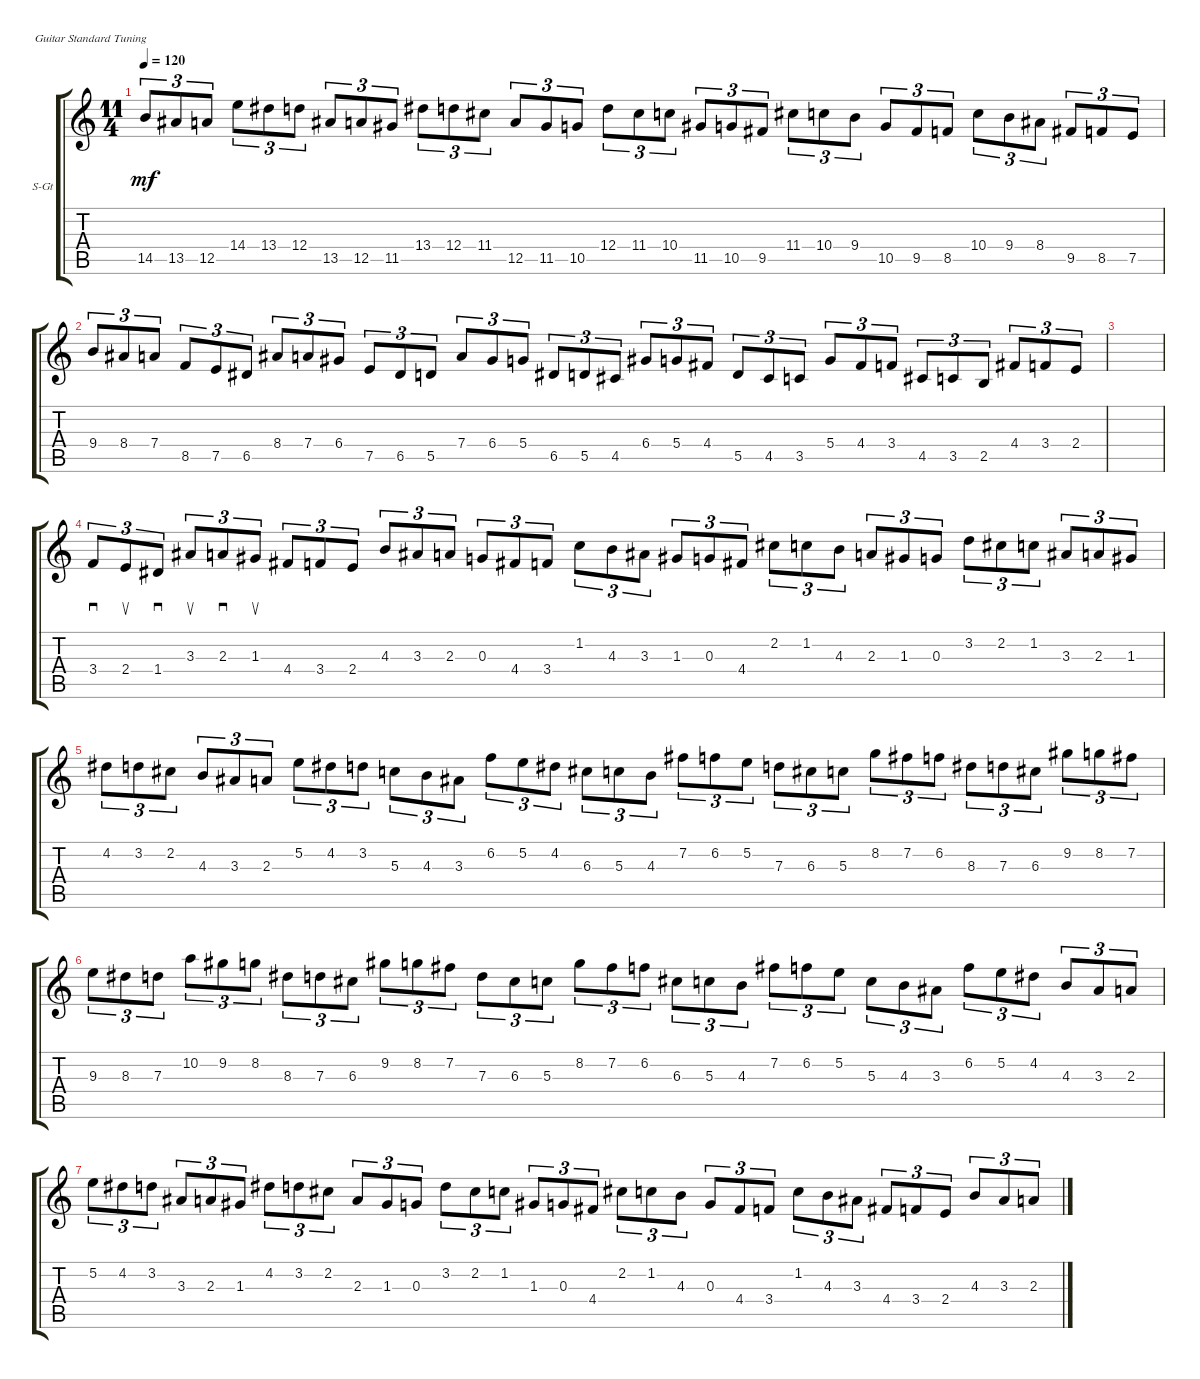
\defaultSystemsLayout 4
\bracketExtendMode groupsimilarinstruments
\firstSystemTrackNameOrientation horizontal
\otherSystemsTrackNameOrientation horizontal
\track ("Steel Guitar" "S-Gt") {instrument acousticguitarsteel}
\staff {score tabs}
\tuning (E4 B3 G3 D3 A2 E2)
\ts (11 4)
\tempo 120
\clef g2
\ks c
14.5.8{tu (3 2) dy mf} 13.5.8{tu (3 2)} 12.5.8{tu (3 2)} 14.4.8{tu (3 2)} 13.4.8{tu (3 2)} 12.4.8{tu (3 2)} 13.5.8{tu (3 2)} 12.5.8{tu (3 2)} 11.5.8{tu (3 2)} 13.4.8{tu (3 2)} 12.4.8{tu (3 2)} 11.4.8{tu (3 2)} 12.5.8{tu (3 2)} 11.5.8{tu (3 2)} 10.5.8{tu (3 2)} 12.4.8{tu (3 2)} 11.4.8{tu (3 2)} 10.4.8{tu (3 2)} 11.5.8{tu (3 2)} 10.5.8{tu (3 2)} 9.5.8{tu (3 2)} 11.4.8{tu (3 2)} 10.4.8{tu (3 2)} 9.4.8{tu (3 2)} 10.5.8{tu (3 2)} 9.5.8{tu (3 2)} 8.5.8{tu (3 2)} 10.4.8{tu (3 2)} 9.4.8{tu (3 2)} 8.4.8{tu (3 2)} 9.5.8{tu (3 2)} 8.5.8{tu (3 2)} 7.5.8{tu (3 2)} |
9.4.8{tu (3 2)} 8.4.8{tu (3 2)} 7.4.8{tu (3 2)} 8.5.8{tu (3 2)} 7.5.8{tu (3 2)} 6.5.8{tu (3 2)} 8.4.8{tu (3 2)} 7.4.8{tu (3 2)} 6.4.8{tu (3 2)} 7.5.8{tu (3 2)} 6.5.8{tu (3 2)} 5.5.8{tu (3 2)} 7.4.8{tu (3 2)} 6.4.8{tu (3 2)} 5.4.8{tu (3 2)} 6.5.8{tu (3 2)} 5.5.8{tu (3 2)} 4.5.8{tu (3 2)} 6.4.8{tu (3 2)} 5.4.8{tu (3 2)} 4.4.8{tu (3 2)} 5.5.8{tu (3 2)} 4.5.8{tu (3 2)} 3.5.8{tu (3 2)} 5.4.8{tu (3 2)} 4.4.8{tu (3 2)} 3.4.8{tu (3 2)} 4.5.8{tu (3 2)} 3.5.8{tu (3 2)} 2.5.8{tu (3 2)} 4.4.8{tu (3 2)} 3.4.8{tu (3 2)} 2.4.8{tu (3 2)} |
|
3.4.8{sd tu (3 2)} 2.4.8{su tu (3 2)} 1.4.8{sd tu (3 2)} 3.3.8{su tu (3 2)} 2.3.8{sd tu (3 2)} 1.3.8{su tu (3 2)} 4.4.8{tu (3 2)} 3.4.8{tu (3 2)} 2.4.8{tu (3 2)} 4.3.8{tu (3 2)} 3.3.8{tu (3 2)} 2.3.8{tu (3 2)} 0.3.8{tu (3 2)} 4.4.8{tu (3 2)} 3.4.8{tu (3 2)} 1.2.8{tu (3 2)} 4.3.8{tu (3 2)} 3.3.8{tu (3 2)} 1.3.8{tu (3 2)} 0.3.8{tu (3 2)} 4.4.8{tu (3 2)} 2.2.8{tu (3 2)} 1.2.8{tu (3 2)} 4.3.8{tu (3 2)} 2.3.8{tu (3 2)} 1.3.8{tu (3 2)} 0.3.8{tu (3 2)} 3.2.8{tu (3 2)} 2.2.8{tu (3 2)} 1.2.8{tu (3 2)} 3.3.8{tu (3 2)} 2.3.8{tu (3 2)} 1.3.8{tu (3 2)} |
4.2.8{tu (3 2)} 3.2.8{tu (3 2)} 2.2.8{tu (3 2)} 4.3.8{tu (3 2)} 3.3.8{tu (3 2)} 2.3.8{tu (3 2)} 5.2.8{tu (3 2)} 4.2.8{tu (3 2)} 3.2.8{tu (3 2)} 5.3.8{tu (3 2)} 4.3.8{tu (3 2)} 3.3.8{tu (3 2)} 6.2.8{tu (3 2)} 5.2.8{tu (3 2)} 4.2.8{tu (3 2)} 6.3.8{tu (3 2)} 5.3.8{tu (3 2)} 4.3.8{tu (3 2)} 7.2.8{tu (3 2)} 6.2.8{tu (3 2)} 5.2.8{tu (3 2)} 7.3.8{tu (3 2)} 6.3.8{tu (3 2)} 5.3.8{tu (3 2)} 8.2.8{tu (3 2)} 7.2.8{tu (3 2)} 6.2.8{tu (3 2)} 8.3.8{tu (3 2)} 7.3.8{tu (3 2)} 6.3.8{tu (3 2)} 9.2.8{tu (3 2)} 8.2.8{tu (3 2)} 7.2.8{tu (3 2)} |
9.3.8{tu (3 2)} 8.3.8{tu (3 2)} 7.3.8{tu (3 2)} 10.2.8{tu (3 2)} 9.2.8{tu (3 2)} 8.2.8{tu (3 2)} 8.3.8{tu (3 2)} 7.3.8{tu (3 2)} 6.3.8{tu (3 2)} 9.2.8{tu (3 2)} 8.2.8{tu (3 2)} 7.2.8{tu (3 2)} 7.3.8{tu (3 2)} 6.3.8{tu (3 2)} 5.3.8{tu (3 2)} 8.2.8{tu (3 2)} 7.2.8{tu (3 2)} 6.2.8{tu (3 2)} 6.3.8{tu (3 2)} 5.3.8{tu (3 2)} 4.3.8{tu (3 2)} 7.2.8{tu (3 2)} 6.2.8{tu (3 2)} 5.2.8{tu (3 2)} 5.3.8{tu (3 2)} 4.3.8{tu (3 2)} 3.3.8{tu (3 2)} 6.2.8{tu (3 2)} 5.2.8{tu (3 2)} 4.2.8{tu (3 2)} 4.3.8{tu (3 2)} 3.3.8{tu (3 2)} 2.3.8{tu (3 2)} |
5.2.8{tu (3 2)} 4.2.8{tu (3 2)} 3.2.8{tu (3 2)} 3.3.8{tu (3 2)} 2.3.8{tu (3 2)} 1.3.8{tu (3 2)} 4.2.8{tu (3 2)} 3.2.8{tu (3 2)} 2.2.8{tu (3 2)} 2.3.8{tu (3 2)} 1.3.8{tu (3 2)} 0.3.8{tu (3 2)} 3.2.8{tu (3 2)} 2.2.8{tu (3 2)} 1.2.8{tu (3 2)} 1.3.8{tu (3 2)} 0.3.8{tu (3 2)} 4.4.8{tu (3 2)} 2.2.8{tu (3 2)} 1.2.8{tu (3 2)} 4.3.8{tu (3 2)} 0.3.8{tu (3 2)} 4.4.8{tu (3 2)} 3.4.8{tu (3 2)} 1.2.8{tu (3 2)} 4.3.8{tu (3 2)} 3.3.8{tu (3 2)} 4.4.8{tu (3 2)} 3.4.8{tu (3 2)} 2.4.8{tu (3 2)} 4.3.8{tu (3 2)} 3.3.8{tu (3 2)} 2.3.8{tu (3 2)}
